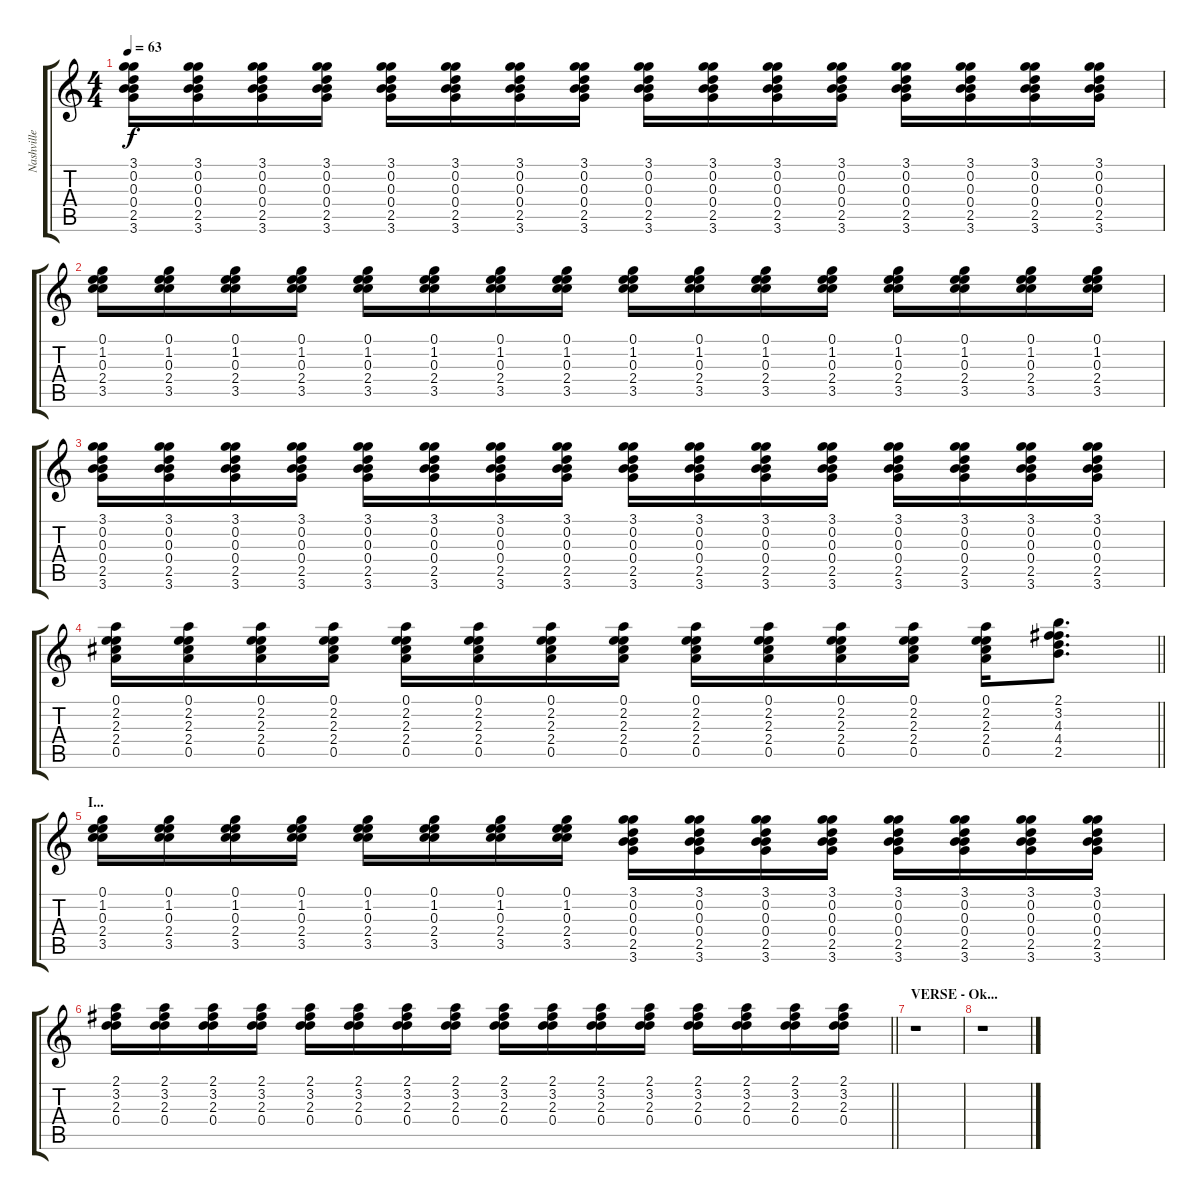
\track ("Nashville Acoustic (Ritenour)" "Nashville ") {instrument acousticguitarsteel}
\staff {score tabs}
\tuning (E4 B3 G4 D4 A3 E3) {hide}
\ts (4 4)
\tempo 63
\clef g2
\ks c
(3.1 0.2 0.3 0.4 2.5 3.6).16{dy f} (3.1 0.2 0.3 0.4 2.5 3.6).16 (3.1 0.2 0.3 0.4 2.5 3.6).16 (3.1 0.2 0.3 0.4 2.5 3.6).16 (3.1 0.2 0.3 0.4 2.5 3.6).16 (3.1 0.2 0.3 0.4 2.5 3.6).16 (3.1 0.2 0.3 0.4 2.5 3.6).16 (3.1 0.2 0.3 0.4 2.5 3.6).16 (3.1 0.2 0.3 0.4 2.5 3.6).16 (3.1 0.2 0.3 0.4 2.5 3.6).16 (3.1 0.2 0.3 0.4 2.5 3.6).16 (3.1 0.2 0.3 0.4 2.5 3.6).16 (3.1 0.2 0.3 0.4 2.5 3.6).16 (3.1 0.2 0.3 0.4 2.5 3.6).16 (3.1 0.2 0.3 0.4 2.5 3.6).16 (3.1 0.2 0.3 0.4 2.5 3.6).16 |
(0.1 1.2 0.3 2.4 3.5).16 (0.1 1.2 0.3 2.4 3.5).16 (0.1 1.2 0.3 2.4 3.5).16 (0.1 1.2 0.3 2.4 3.5).16 (0.1 1.2 0.3 2.4 3.5).16 (0.1 1.2 0.3 2.4 3.5).16 (0.1 1.2 0.3 2.4 3.5).16 (0.1 1.2 0.3 2.4 3.5).16 (0.1 1.2 0.3 2.4 3.5).16 (0.1 1.2 0.3 2.4 3.5).16 (0.1 1.2 0.3 2.4 3.5).16 (0.1 1.2 0.3 2.4 3.5).16 (0.1 1.2 0.3 2.4 3.5).16 (0.1 1.2 0.3 2.4 3.5).16 (0.1 1.2 0.3 2.4 3.5).16 (0.1 1.2 0.3 2.4 3.5).16 |
(3.1 0.2 0.3 0.4 2.5 3.6).16 (3.1 0.2 0.3 0.4 2.5 3.6).16 (3.1 0.2 0.3 0.4 2.5 3.6).16 (3.1 0.2 0.3 0.4 2.5 3.6).16 (3.1 0.2 0.3 0.4 2.5 3.6).16 (3.1 0.2 0.3 0.4 2.5 3.6).16 (3.1 0.2 0.3 0.4 2.5 3.6).16 (3.1 0.2 0.3 0.4 2.5 3.6).16 (3.1 0.2 0.3 0.4 2.5 3.6).16 (3.1 0.2 0.3 0.4 2.5 3.6).16 (3.1 0.2 0.3 0.4 2.5 3.6).16 (3.1 0.2 0.3 0.4 2.5 3.6).16 (3.1 0.2 0.3 0.4 2.5 3.6).16 (3.1 0.2 0.3 0.4 2.5 3.6).16 (3.1 0.2 0.3 0.4 2.5 3.6).16 (3.1 0.2 0.3 0.4 2.5 3.6).16 |
\barLineRight lightlight
(0.1 2.2 2.3 2.4 0.5).16 (0.1 2.2 2.3 2.4 0.5).16 (0.1 2.2 2.3 2.4 0.5).16 (0.1 2.2 2.3 2.4 0.5).16 (0.1 2.2 2.3 2.4 0.5).16 (0.1 2.2 2.3 2.4 0.5).16 (0.1 2.2 2.3 2.4 0.5).16 (0.1 2.2 2.3 2.4 0.5).16 (0.1 2.2 2.3 2.4 0.5).16 (0.1 2.2 2.3 2.4 0.5).16 (0.1 2.2 2.3 2.4 0.5).16 (0.1 2.2 2.3 2.4 0.5).16 (0.1 2.2 2.3 2.4 0.5).16 (2.1 3.2 4.3 4.4 2.5).8{d} |
\section ("" "I...")
(0.1 1.2 0.3 2.4 3.5).16 (0.1 1.2 0.3 2.4 3.5).16 (0.1 1.2 0.3 2.4 3.5).16 (0.1 1.2 0.3 2.4 3.5).16 (0.1 1.2 0.3 2.4 3.5).16 (0.1 1.2 0.3 2.4 3.5).16 (0.1 1.2 0.3 2.4 3.5).16 (0.1 1.2 0.3 2.4 3.5).16 (3.1 0.2 0.3 0.4 2.5 3.6).16 (3.1 0.2 0.3 0.4 2.5 3.6).16 (3.1 0.2 0.3 0.4 2.5 3.6).16 (3.1 0.2 0.3 0.4 2.5 3.6).16 (3.1 0.2 0.3 0.4 2.5 3.6).16 (3.1 0.2 0.3 0.4 2.5 3.6).16 (3.1 0.2 0.3 0.4 2.5 3.6).16 (3.1 0.2 0.3 0.4 2.5 3.6).16 |
\barLineRight lightlight
(2.1 3.2 2.3 0.4).16 (2.1 3.2 2.3 0.4).16 (2.1 3.2 2.3 0.4).16 (2.1 3.2 2.3 0.4).16 (2.1 3.2 2.3 0.4).16 (2.1 3.2 2.3 0.4).16 (2.1 3.2 2.3 0.4).16 (2.1 3.2 2.3 0.4).16 (2.1 3.2 2.3 0.4).16 (2.1 3.2 2.3 0.4).16 (2.1 3.2 2.3 0.4).16 (2.1 3.2 2.3 0.4).16 (2.1 3.2 2.3 0.4).16 (2.1 3.2 2.3 0.4).16 (2.1 3.2 2.3 0.4).16 (2.1 3.2 2.3 0.4).16 |
\section ("" "VERSE - Ok...")
r.1 |
r.1
